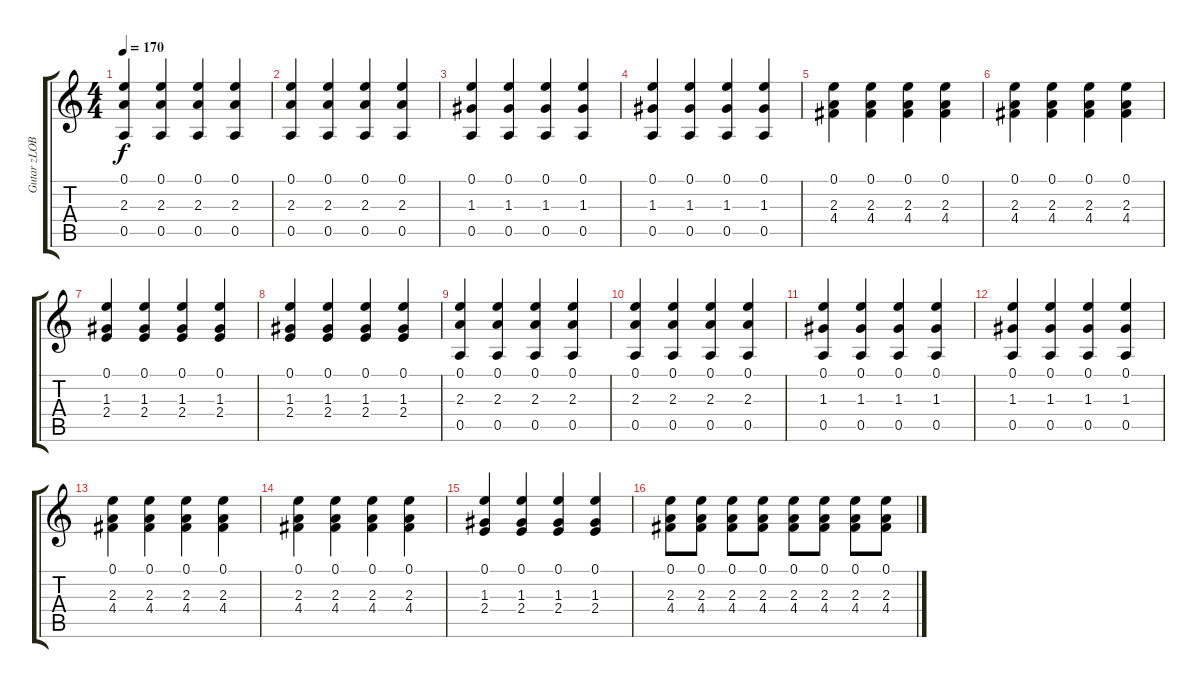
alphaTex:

\track ("Gutar zLOB" "Gutar zLOB") {instrument acousticguitarsteel}
\staff {score tabs}
\tuning (E4 B3 G3 D3 A2 E2) {hide}
\ts (4 4)
\tempo 170
\clef g2
\ks c
(0.1 2.3 0.5).4{dy f} (0.1 2.3 0.5).4 (0.1 2.3 0.5).4 (0.1 2.3 0.5).4 |
(0.1 2.3 0.5).4 (0.1 2.3 0.5).4 (0.1 2.3 0.5).4 (0.1 2.3 0.5).4 |
(0.1 1.3 0.5).4 (0.1 1.3 0.5).4 (0.1 1.3 0.5).4 (0.1 1.3 0.5).4 |
(0.1 1.3 0.5).4 (0.1 1.3 0.5).4 (0.1 1.3 0.5).4 (0.1 1.3 0.5).4 |
(0.1 2.3 4.4).4 (0.1 2.3 4.4).4 (0.1 2.3 4.4).4 (0.1 2.3 4.4).4 |
(0.1 2.3 4.4).4 (0.1 2.3 4.4).4 (0.1 2.3 4.4).4 (0.1 2.3 4.4).4 |
(0.1 1.3 2.4).4 (0.1 1.3 2.4).4 (0.1 1.3 2.4).4 (0.1 1.3 2.4).4 |
(0.1 1.3 2.4).4 (0.1 1.3 2.4).4 (0.1 1.3 2.4).4 (0.1 1.3 2.4).4 |
(0.1 2.3 0.5).4 (0.1 2.3 0.5).4 (0.1 2.3 0.5).4 (0.1 2.3 0.5).4 |
(0.1 2.3 0.5).4 (0.1 2.3 0.5).4 (0.1 2.3 0.5).4 (0.1 2.3 0.5).4 |
(0.1 1.3 0.5).4 (0.1 1.3 0.5).4 (0.1 1.3 0.5).4 (0.1 1.3 0.5).4 |
(0.1 1.3 0.5).4 (0.1 1.3 0.5).4 (0.1 1.3 0.5).4 (0.1 1.3 0.5).4 |
(0.1 2.3 4.4).4 (0.1 2.3 4.4).4 (0.1 2.3 4.4).4 (0.1 2.3 4.4).4 |
(0.1 2.3 4.4).4 (0.1 2.3 4.4).4 (0.1 2.3 4.4).4 (0.1 2.3 4.4).4 |
(0.1 1.3 2.4).4 (0.1 1.3 2.4).4 (0.1 1.3 2.4).4 (0.1 1.3 2.4).4 |
(0.1 2.3 4.4).8 (0.1 2.3 4.4).8 (0.1 2.3 4.4).8 (0.1 2.3 4.4).8 (0.1 2.3 4.4).8 (0.1 2.3 4.4).8 (0.1 2.3 4.4).8 (0.1 2.3 4.4).8
